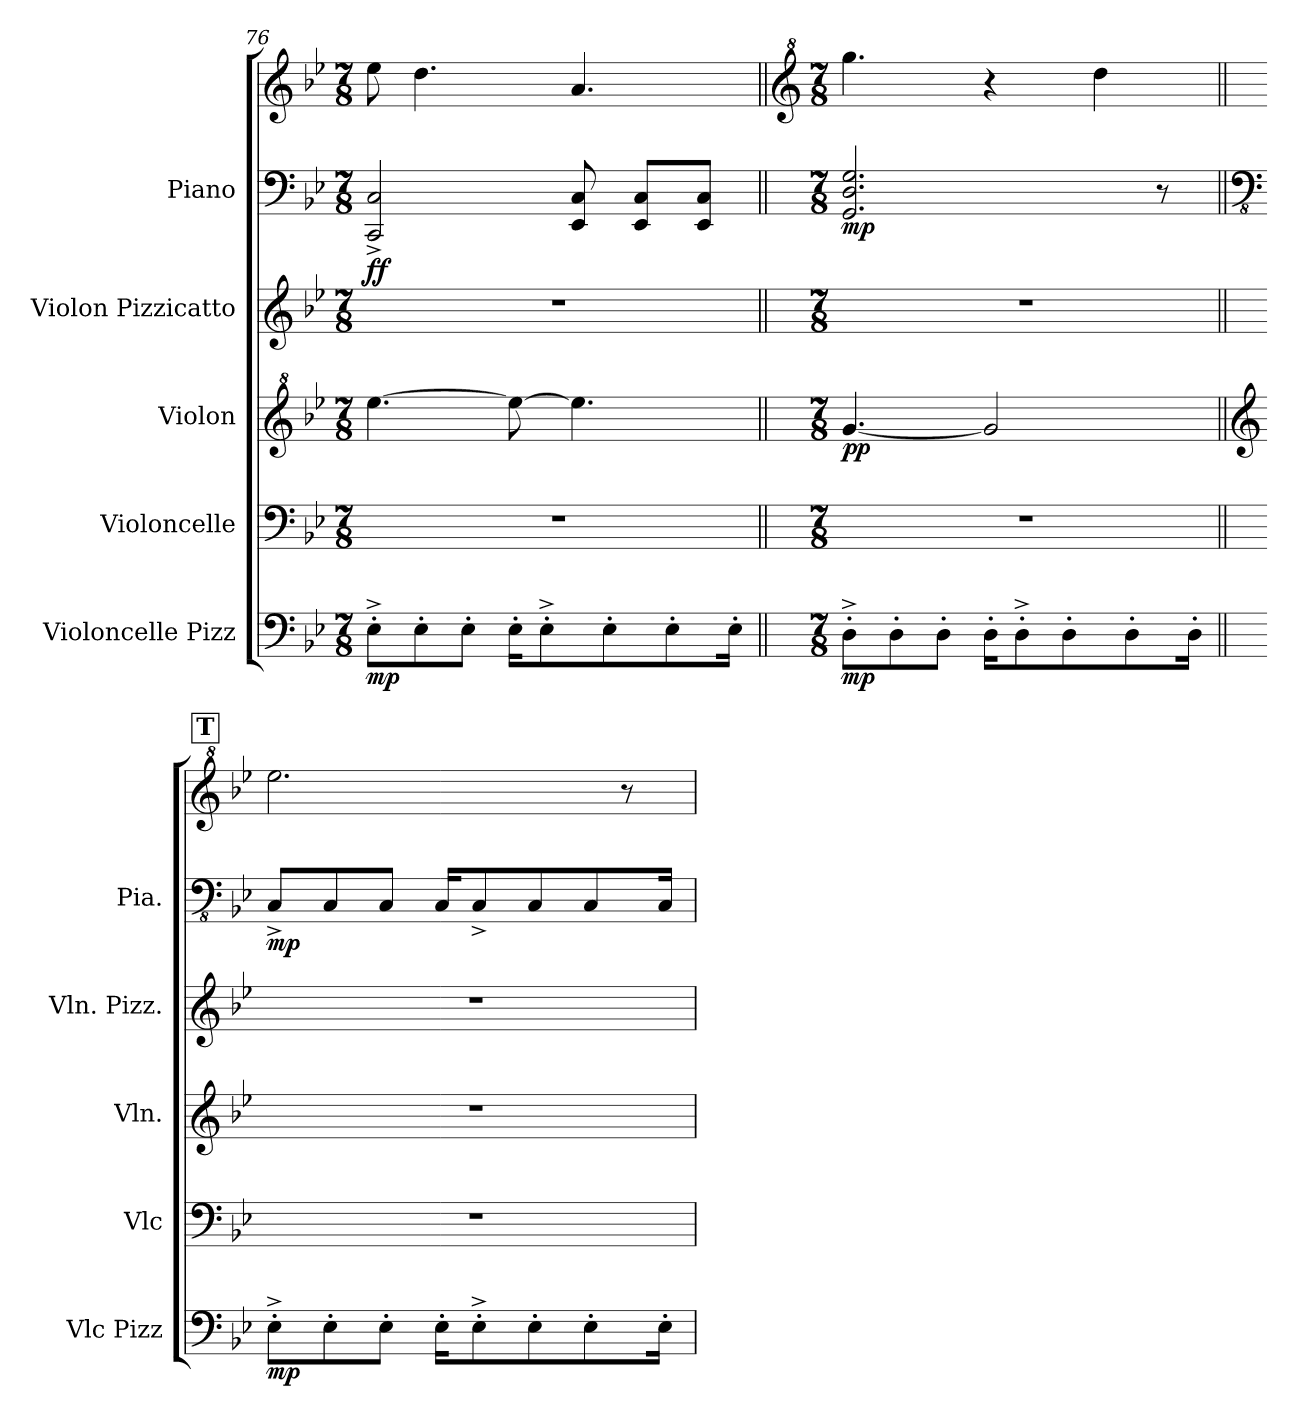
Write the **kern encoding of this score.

**kern	**dynam	**kern	**kern	**dynam	**kern	**kern	**kern	**dynam
*part5	*part5	*part4	*part3	*part3	*part2	*part1	*part1	*part1
*staff6	*staff6	*staff5	*staff4	*staff4	*staff3	*staff2	*staff1	*staff1/2
*I"Violoncelle Pizz	*	*I"Violoncelle	*I"Violon	*	*I"Violon Pizzicatto	*I"Piano	*	*
*I'Vlc Pizz	*	*I'Vlc	*I'Vln.	*	*I'Vln. Pizz.	*I'Pia.	*	*
*clefF4	*	*clefF4	*clefG^2	*	*clefG2	*clefF4	*clefG2	*
*k[b-e-]	*	*k[b-e-]	*k[b-e-]	*	*k[b-e-]	*k[b-e-]	*k[b-e-]	*
*M7/8	*	*M7/8	*M7/8	*	*M7/8	*M7/8	*M7/8	*
=76	=76	=76	=76	=76	=76	=76	=76	=76
!	!LO:DY:b	!	!	!	!	!	!	!LO:DY:b=2
8E-'^\L	mp	2..r	[4.eee-\	.	2..r	2CC/^ 2C/^	8ee-\	ff
8E-'\	.	.	.	.	.	.	4.dd\	.
8E-'\J	.	.	.	.	.	.	.	.
16E-'\KL	.	.	8eee-\_	.	.	.	.	.
8E-'^\	.	.	.	.	.	.	.	.
.	.	.	4.eee-\]	.	.	8EE-/ 8C/	4.a/	.
8E-'\	.	.	.	.	.	.	.	.
.	.	.	.	.	.	8EE-/ 8C/L	.	.
8E-'\	.	.	.	.	.	.	.	.
.	.	.	.	.	.	8EE-/ 8C/J	.	.
16E-'\Jk	.	.	.	.	.	.	.	.
=77||	=77||	=77||	=77||	=77||	=77||	=77||	=77||	=77||
*	*	*	*	*	*	*	*clefG^2	*
*M7/8	*	*M7/8	*M7/8	*	*M7/8	*M7/8	*M7/8	*
*	*	*	*	*	*	*	*MM76	*
!	!LO:DY:b	!	!	!LO:DY:b	!	!	!	!LO:DY:b=2
8D'^\L	mp	2..r	[4.gg/	pp	2..r	2.GG/ 2.D/ 2.G/	4.ggg\	mp
8D'\	.	.	.	.	.	.	.	.
8D'\J	.	.	.	.	.	.	.	.
16D'\KL	.	.	2gg/]	.	.	.	4r	.
8D'^\	.	.	.	.	.	.	.	.
8D'\	.	.	.	.	.	.	.	.
.	.	.	.	.	.	.	4ddd\	.
8D'\	.	.	.	.	.	.	.	.
.	.	.	.	.	.	8r	.	.
16D'\Jk	.	.	.	.	.	.	.	.
!!LO:REH:place=s1:a:B:fs=14:t=T
=78||	=78||	=78||	=78||	=78||	=78||	=78||	=78||	=78||
*	*	*	*clefG2	*	*	*clefFv4	*	*
!	!LO:DY:b	!	!	!	!	!	!	!LO:DY:b=2
8E-'^\L	mp	2..r	2..r	.	2..r	8CC^/L	2.eee-\	mp
8E-'\	.	.	.	.	.	8CC/	.	.
8E-'\J	.	.	.	.	.	8CC/J	.	.
16E-'\KL	.	.	.	.	.	16CC/KL	.	.
8E-'^\	.	.	.	.	.	8CC^/	.	.
8E-'\	.	.	.	.	.	8CC/	.	.
8E-'\	.	.	.	.	.	8CC/	.	.
.	.	.	.	.	.	.	8r	.
16E-'\Jk	.	.	.	.	.	16CC/Jk	.	.
=	=	=	=	=	=	=	=	=
*-	*-	*-	*-	*-	*-	*-	*-	*-
